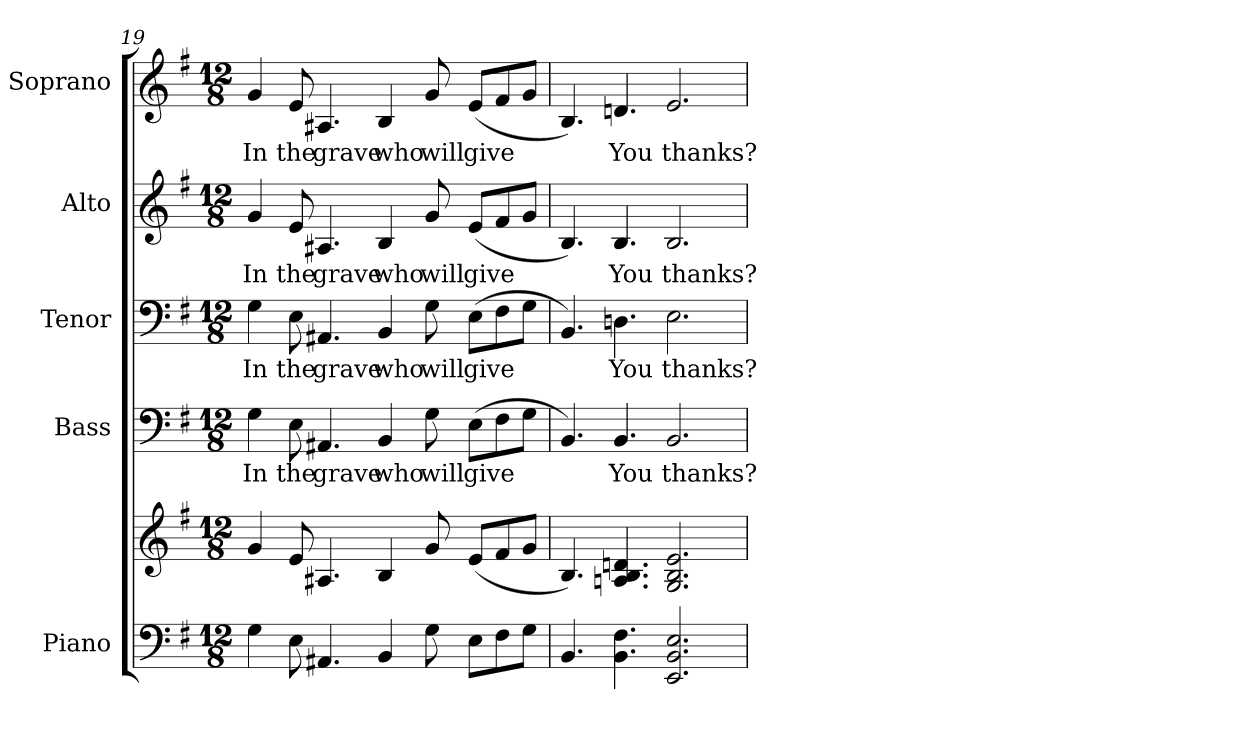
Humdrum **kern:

**kern	**kern	**kern	**text	**kern	**text	**kern	**text	**kern	**text
*part5	*part5	*part4	*part4	*part3	*part3	*part2	*part2	*part1	*part1
*staff6	*staff5	*staff4	*staff4	*staff3	*staff3	*staff2	*staff2	*staff1	*staff1
*I"Piano	*	*I"Bass	*	*I"Tenor	*	*I"Alto	*	*I"Soprano	*
*I'Pno.	*	*I'B.	*	*I'T.	*	*I'A.	*	*I'S.	*
!!LO:PB:g=z
*clefF4	*clefG2	*clefF4	*	*clefF4	*	*clefG2	*	*clefG2	*
*k[f#]	*k[f#]	*k[f#]	*	*k[f#]	*	*k[f#]	*	*k[f#]	*
*G:	*G:	*G:	*	*G:	*	*G:	*	*G:	*
*M12/8	*M12/8	*M12/8	*	*M12/8	*	*M12/8	*	*M12/8	*
=19	=19	=19	=19	=19	=19	=19	=19	=19	=19
!	!	!	!LO:LY:b:color=#000000	!	!	!	!	!	!
!	!	!	!	!	!LO:LY:b:color=#000000	!	!	!	!
!	!	!	!	!	!	!	!LO:LY:b:color=#000000	!	!
!	!	!	!	!	!	!	!	!	!LO:LY:b:color=#000000
4Gi\	4gi/	4Gi\	In	4Gi\	In	4gi/	In	4gi/	In
!	!	!	!LO:LY:b:color=#000000	!	!	!	!	!	!
!	!	!	!	!	!LO:LY:b:color=#000000	!	!	!	!
!	!	!	!	!	!	!	!LO:LY:b:color=#000000	!	!
!	!	!	!	!	!	!	!	!	!LO:LY:b:color=#000000
8Ei\	8ei/	8Ei\	the	8Ei\	the	8ei/	the	8ei/	the
!	!	!	!LO:LY:b:color=#000000	!	!	!	!	!	!
!	!	!	!	!	!LO:LY:b:color=#000000	!	!	!	!
!	!	!	!	!	!	!	!LO:LY:b:color=#000000	!	!
!	!	!	!	!	!	!	!	!	!LO:LY:b:color=#000000
4.AA#Xi/	4.A#Xi/	4.AA#Xi/	grave	4.AA#Xi/	grave	4.A#Xi/	grave	4.A#Xi/	grave
!	!	!	!LO:LY:b:color=#000000	!	!	!	!	!	!
!	!	!	!	!	!LO:LY:b:color=#000000	!	!	!	!
!	!	!	!	!	!	!	!LO:LY:b:color=#000000	!	!
!	!	!	!	!	!	!	!	!	!LO:LY:b:color=#000000
4BBi/	4Bi/	4BBi/	who	4BBi/	who	4Bi/	who	4Bi/	who
!	!	!	!LO:LY:b:color=#000000	!	!	!	!	!	!
!	!	!	!	!	!LO:LY:b:color=#000000	!	!	!	!
!	!	!	!	!	!	!	!LO:LY:b:color=#000000	!	!
!	!	!	!	!	!	!	!	!	!LO:LY:b:color=#000000
8Gi\	8gi/	8Gi\	will	8Gi\	will	8gi/	will	8gi/	will
!	!	!	!LO:LY:b:color=#000000	!	!	!	!	!	!
!	!	!	!	!	!LO:LY:b:color=#000000	!	!	!	!
!	!	!	!	!	!	!	!LO:LY:b:color=#000000	!	!
!	!	!	!	!	!	!	!	!	!LO:LY:b:color=#000000
8Ei\L	(8ei/L	(8Ei\L	give	(8Ei\L	give	(8ei/L	give	(8ei/L	give
8F#i\	8f#i/	8F#i\	.	8F#i\	.	8f#i/	.	8f#i/	.
8Gi\J	8gi/J	8Gi\J	.	8Gi\J	.	8gi/J	.	8gi/J	.
=20	=20	=20	=20	=20	=20	=20	=20	=20	=20
4.BBi/	4.Bi/)	4.BBi/)	.	4.BBi/)	.	4.Bi/)	.	4.Bi/)	.
!	!	!	!LO:LY:b:color=#000000	!	!	!	!	!	!
!	!	!	!	!	!LO:LY:b:color=#000000	!	!	!	!
!	!	!	!	!	!	!	!LO:LY:b:color=#000000	!	!
!	!	!	!	!	!	!	!	!	!LO:LY:b:color=#000000
4.BBi\ 4.F#i	4.Ani/ 4.Bi 4.dni	4.BBi/	You	4.Dni\	You	4.Bi/	You	4.dni/	You
!	!	!	!LO:LY:b:color=#000000	!	!	!	!	!	!
!	!	!	!	!	!LO:LY:b:color=#000000	!	!	!	!
!	!	!	!	!	!	!	!LO:LY:b:color=#000000	!	!
!	!	!	!	!	!	!	!	!	!LO:LY:b:color=#000000
2.EEi/ 2.BBi 2.Ei	2.Gi/ 2.Bi 2.ei	2.BBi/	thanks?	2.Ei\	thanks?	2.Bi/	thanks?	2.ei/	thanks?
=	=	=	=	=	=	=	=	=	=
*-	*-	*-	*-	*-	*-	*-	*-	*-	*-
